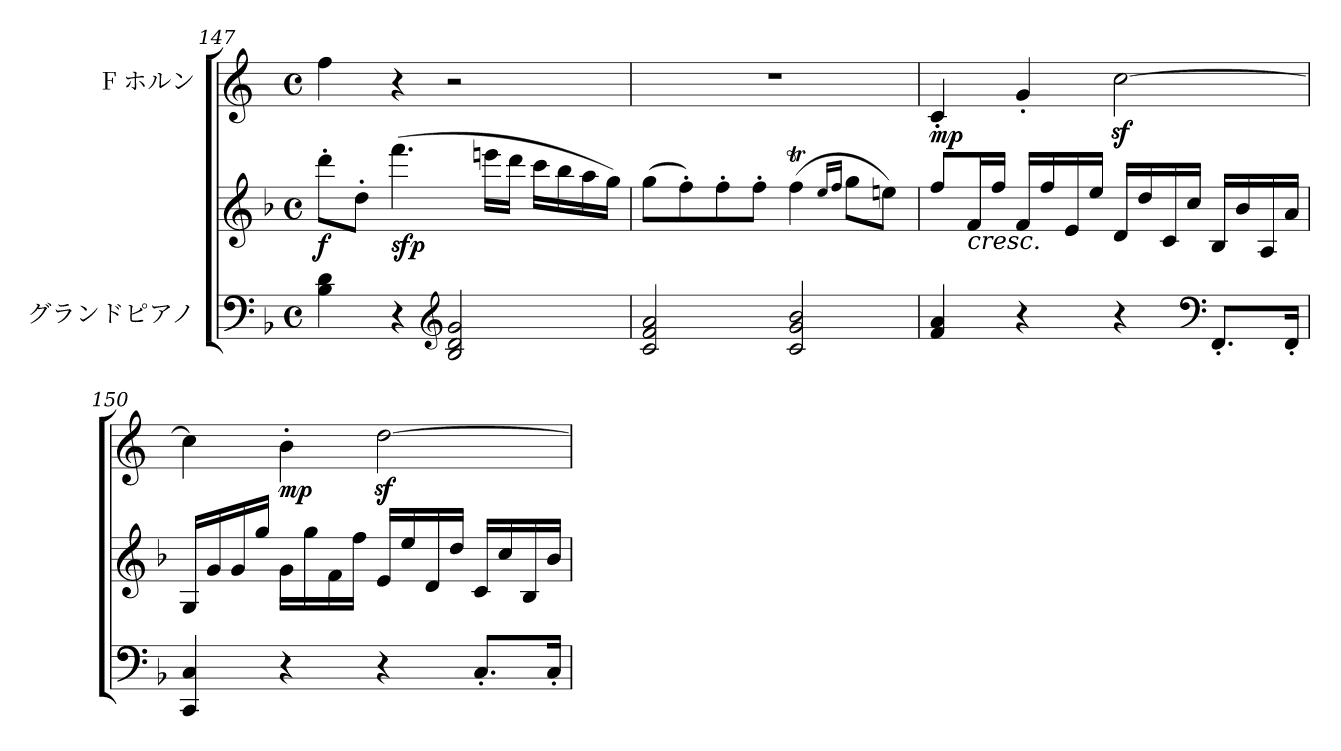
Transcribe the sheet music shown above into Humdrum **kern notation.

**kern	**kern	**dynam	**kern	**dynam
*part2	*part2	*part2	*part1	*part1
*staff3	*staff2	*staff2/3	*staff1	*staff1
*I"グランドピアノ	*	*	*I"F ホルン	*
*clefF4	*clefG2	*	*clefG2	*
*	*	*	*ITrd4c7	*
*k[b-]	*k[b-]	*	*k[b-]	*
*M4/4	*M4/4	*	*M4/4	*
*met(c)	*met(c)	*	*met(c)	*
=147	=147	=147	=147	=147
!	!	!LO:DY:b	!	!
4B-\ 4d\	8ddd'\L	f	4b-\	.
.	8dd'\J	.	.	.
!	!	!LO:DY:b	!	!
4r	(>4.fff\	sfp	4r	.
*clefG2	*	*	*	*
2B-/ 2d/ 2g/	.	.	2r	.
.	16eeen\LL	.	.	.
.	16ddd\JJ	.	.	.
.	16ccc\LL	.	.	.
.	16bb-\	.	.	.
.	16aa\	.	.	.
.	16gg\JJ)	.	.	.
=148	=148	=148	=148	=148
2c/ 2f/ 2a/	(>8gg\L	.	1r	.
.	8ff'\)	.	.	.
.	8ff'\	.	.	.
.	8ff'\J	.	.	.
2c/ 2g/ 2b-/	(>4ffT\	.	.	.
.	16qee/LL	.	.	.
.	16qff/JJ	.	.	.
.	8gg\L	.	.	.
.	8een\J)	.	.	.
=149	=149	=149	=149	=149
!	!	!	!	!LO:DY:b
4f/ 4a/	8ff/L	.	4F'/	mp
!	!LO:TX:b:i:t=cresc.	!	!	!
.	16f/L	.	.	.
.	16ff/JJ	.	.	.
4r	16f/LL	.	4c'/	.
.	16ff/	.	.	.
.	16e/	.	.	.
.	16ee/JJ	.	.	.
4r	16d/LL	.	[2fz<\	.
.	16dd/	.	.	.
.	16c/	.	.	.
.	16cc/JJ	.	.	.
*clefF4	*	*	*	*
8.FF'/L	16B-/LL	.	.	.
.	16b-/	.	.	.
.	16A/	.	.	.
16FF'/Jk	16a/JJ	.	.	.
!!LO:LB:g=z
=150	=150	=150	=150	=150
4CC/ 4C/	16G/LL	.	4f\]	.
.	16g/	.	.	.
.	16g/	.	.	.
.	16gg/JJ	.	.	.
!	!	!	!	!LO:DY:b
4r	16g\LL	.	4e'\	mp
.	16gg\	.	.	.
.	16f\	.	.	.
.	16ff\JJ	.	.	.
4r	16e/LL	.	[2gz<\	.
.	16ee/	.	.	.
.	16d/	.	.	.
.	16dd/JJ	.	.	.
8.C'/L	16c/LL	.	.	.
.	16cc/	.	.	.
.	16B-/	.	.	.
16C'/Jk	16b-/JJ	.	.	.
=	=	=	=	=
*-	*-	*-	*-	*-
